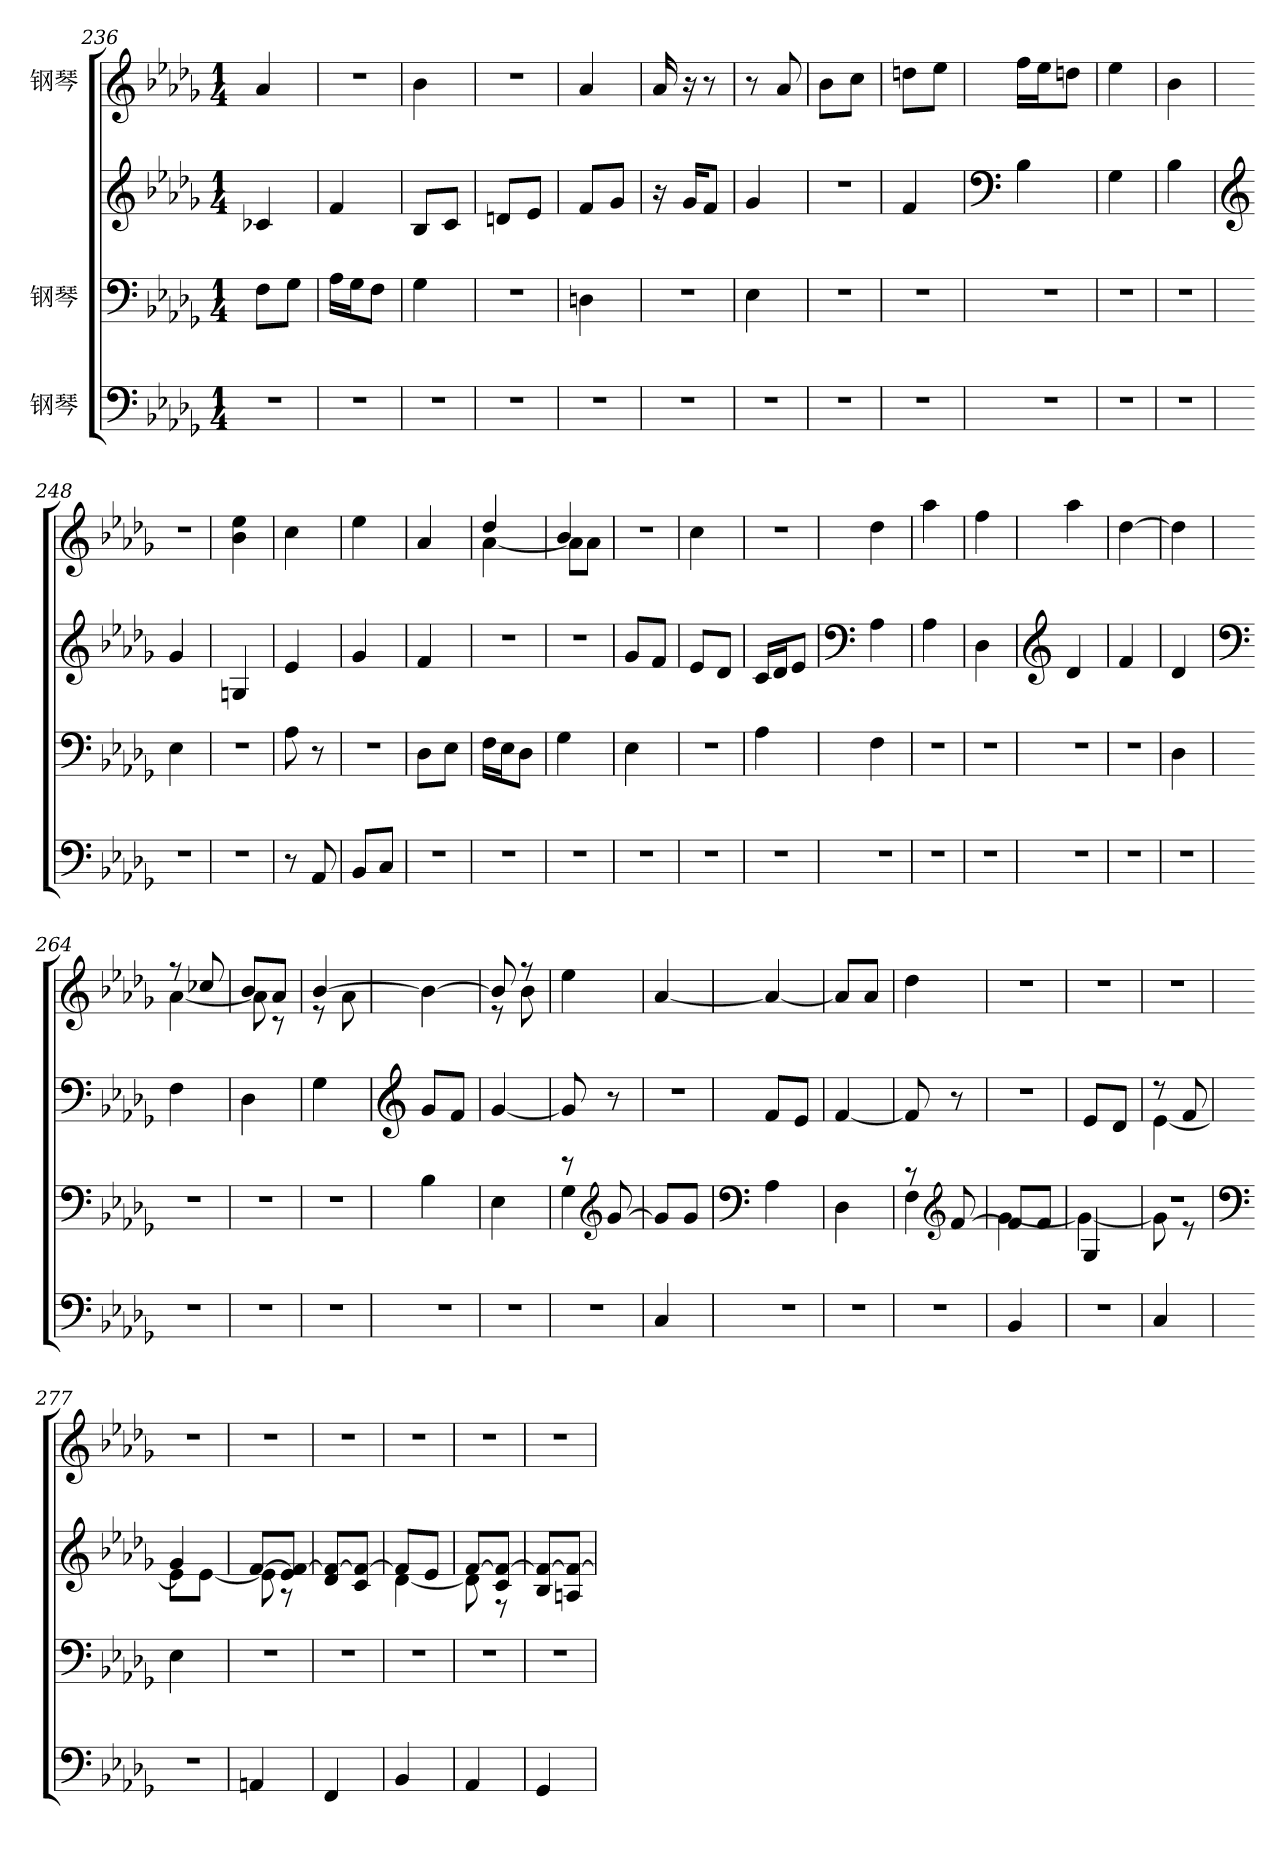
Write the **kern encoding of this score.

**kern	**kern	**kern	**kern
*part3	*part2	*part2	*part1
*staff4	*staff3	*staff2	*staff1
*I"钢琴	*I"钢琴	*	*I"钢琴
*clefF4	*clefF4	*clefG2	*clefG2
*k[b-e-a-d-g-]	*k[b-e-a-d-g-]	*k[b-e-a-d-g-]	*k[b-e-a-d-g-]
*M1/4	*M1/4	*M1/4	*M1/4
=236	=236	=236	=236
4r	8F\L	4c-X/	4a-/
.	8G-\J	.	.
=237	=237	=237	=237
4r	16A-\LL	4f/	4r
.	16G-\J	.	.
.	8F\J	.	.
=238	=238	=238	=238
4r	4G-\	8B-/L	4b-\
.	.	8c/J	.
=239	=239	=239	=239
4r	4r	8dn/L	4r
.	.	8e-/J	.
=240	=240	=240	=240
4r	4Dn\	8f/L	4a-/
.	.	8g-/J	.
=241	=241	=241	=241
4r	4r	16r	16a-/
.	.	16g-/KL	16r
.	.	8f/J	8r
=242	=242	=242	=242
4r	4E-\	4g-/	8r
.	.	.	8a-/
=243	=243	=243	=243
4r	4r	4r	8b-\L
.	.	.	8cc\J
=244	=244	=244	=244
4r	4r	4f/	8ddn\L
.	.	.	8ee-\J
!!LO:PB:g=z
=245	=245	=245	=245
*	*	*clefF4	*
4r	4r	4B-\	16ff\LL
.	.	.	16ee-\J
.	.	.	8ddn\J
=246	=246	=246	=246
4r	4r	4G-\	4ee-\
=247	=247	=247	=247
4r	4r	4B-\	4b-\
=248	=248	=248	=248
*	*	*clefG2	*
4r	4E-\	4g-/	4r
=249	=249	=249	=249
4r	4r	4Gn/	4b-\ 4ee-\
=250	=250	=250	=250
8r	8A-\	4e-/	4cc\
8AA-/	8r	.	.
=251	=251	=251	=251
8BB-/L	4r	4g-/	4ee-\
8C/J	.	.	.
=252	=252	=252	=252
4r	8D-\L	4f/	4a-/
.	8E-\J	.	.
=253	=253	=253	=253
*	*	*	*^
4r	16F\LL	4r	4dd-/	[4a-\
.	16E-\J	.	.	.
.	8D-\J	.	.	.
=254	=254	=254	=254	=254
4r	4G-\	4r	4b-/	8a-\L]
.	.	.	.	8a-\J
*	*	*	*v	*v
=255	=255	=255	=255
4r	4E-\	8g-/L	4r
.	.	8f/J	.
!!LO:LB:g=z
=256	=256	=256	=256
4r	4r	8e-/L	4cc\
.	.	8d-/J	.
=257	=257	=257	=257
4r	4A-\	16c/LL	4r
.	.	16d-/J	.
.	.	8e-/J	.
=258	=258	=258	=258
*	*	*clefF4	*
4r	4F\	4A-\	4dd-\
=259	=259	=259	=259
4r	4r	4A-\	4aa-\
=260	=260	=260	=260
4r	4r	4D-\	4ff\
=261	=261	=261	=261
*	*	*clefG2	*
4r	4r	4d-/	4aa-\
=262	=262	=262	=262
4r	4r	4f/	[4dd-\
=263	=263	=263	=263
4r	4D-\	4d-/	4dd-\]
=264	=264	=264	=264
*	*	*clefF4	*
*	*	*	*^
4r	4r	4F\	8r	[4a-\
.	.	.	8cc-X/	.
=265	=265	=265	=265	=265
4r	4r	4D-\	8b-/L	8a-\]
.	.	.	8a-/J	8r
=266	=266	=266	=266	=266
4r	4r	4G-\	[4b-/	8r
.	.	.	.	8a-\
*	*	*	*v	*v
!!LO:LB:g=z
=267	=267	=267	=267
*	*	*clefG2	*
4r	4B-\	8g-/L	4b-\_
.	.	8f/J	.
=268	=268	=268	=268
*	*	*	*^
4r	4E-\	[4g-/	8b-/]	8r
.	.	.	8r	8b-\
*	*	*	*v	*v
=269	=269	=269	=269
*	*^	*	*
4r	8r	4G-\	8g-/]	4ee-\
*	*clefG2	*	*	*
.	[8g-/	.	8r	.
*	*v	*v	*	*
=270	=270	=270	=270
4C/	8g-/L]	4r	[4a-/
.	8g-/J	.	.
=271	=271	=271	=271
*	*clefF4	*	*
4r	4A-\	8f/L	4a-/_
.	.	8e-/J	.
=272	=272	=272	=272
4r	4D-\	[4f/	8a-/L]
.	.	.	8a-/J
=273	=273	=273	=273
*	*^	*	*
4r	8r	4F\	8f/]	4dd-\
*	*clefG2	*	*	*
.	[8f/	.	8r	.
=274	=274	=274	=274	=274
4BB-/	8f/L]	[4g-\	4r	4r
.	8f/J	.	.	.
=275	=275	=275	=275	=275
4r	4G-/	4g-\_	8e-/L	4r
.	.	.	8d-/J	.
=276	=276	=276	=276	=276
*	*	*	*^	*
4C/	4r	8g-\]	8r	[4e-\	4r
.	.	8r	8f/	.	.
*	*v	*v	*	*	*
!!LO:PB:g=z
=277	=277	=277	=277	=277
*	*clefF4	*	*	*
4r	4E-\	4g-/	8e-\L]	4r
.	.	.	[8e-\J	.
=278	=278	=278	=278	=278
4AAn/	4r	[8f/L	8e-\]	4r
.	.	8e-/ 8f/_J	8r	.
*	*	*v	*v	*
=279	=279	=279	=279
4FF/	4r	8d-/ 8f/_L	4r
.	.	8c/ 8f/_J	.
=280	=280	=280	=280
*	*	*^	*
4BB-/	4r	8f/L]	[4d-\	4r
.	.	8e-/J	.	.
=281	=281	=281	=281	=281
4AA-/	4r	[8f/L	8d-\]	4r
.	.	8c/ 8f/_J	8r	.
*	*	*v	*v	*
=282	=282	=282	=282
4GG-/	4r	8B-/ 8f/_L	4r
.	.	8An/ 8f/_J	.
=	=	=	=
*-	*-	*-	*-
